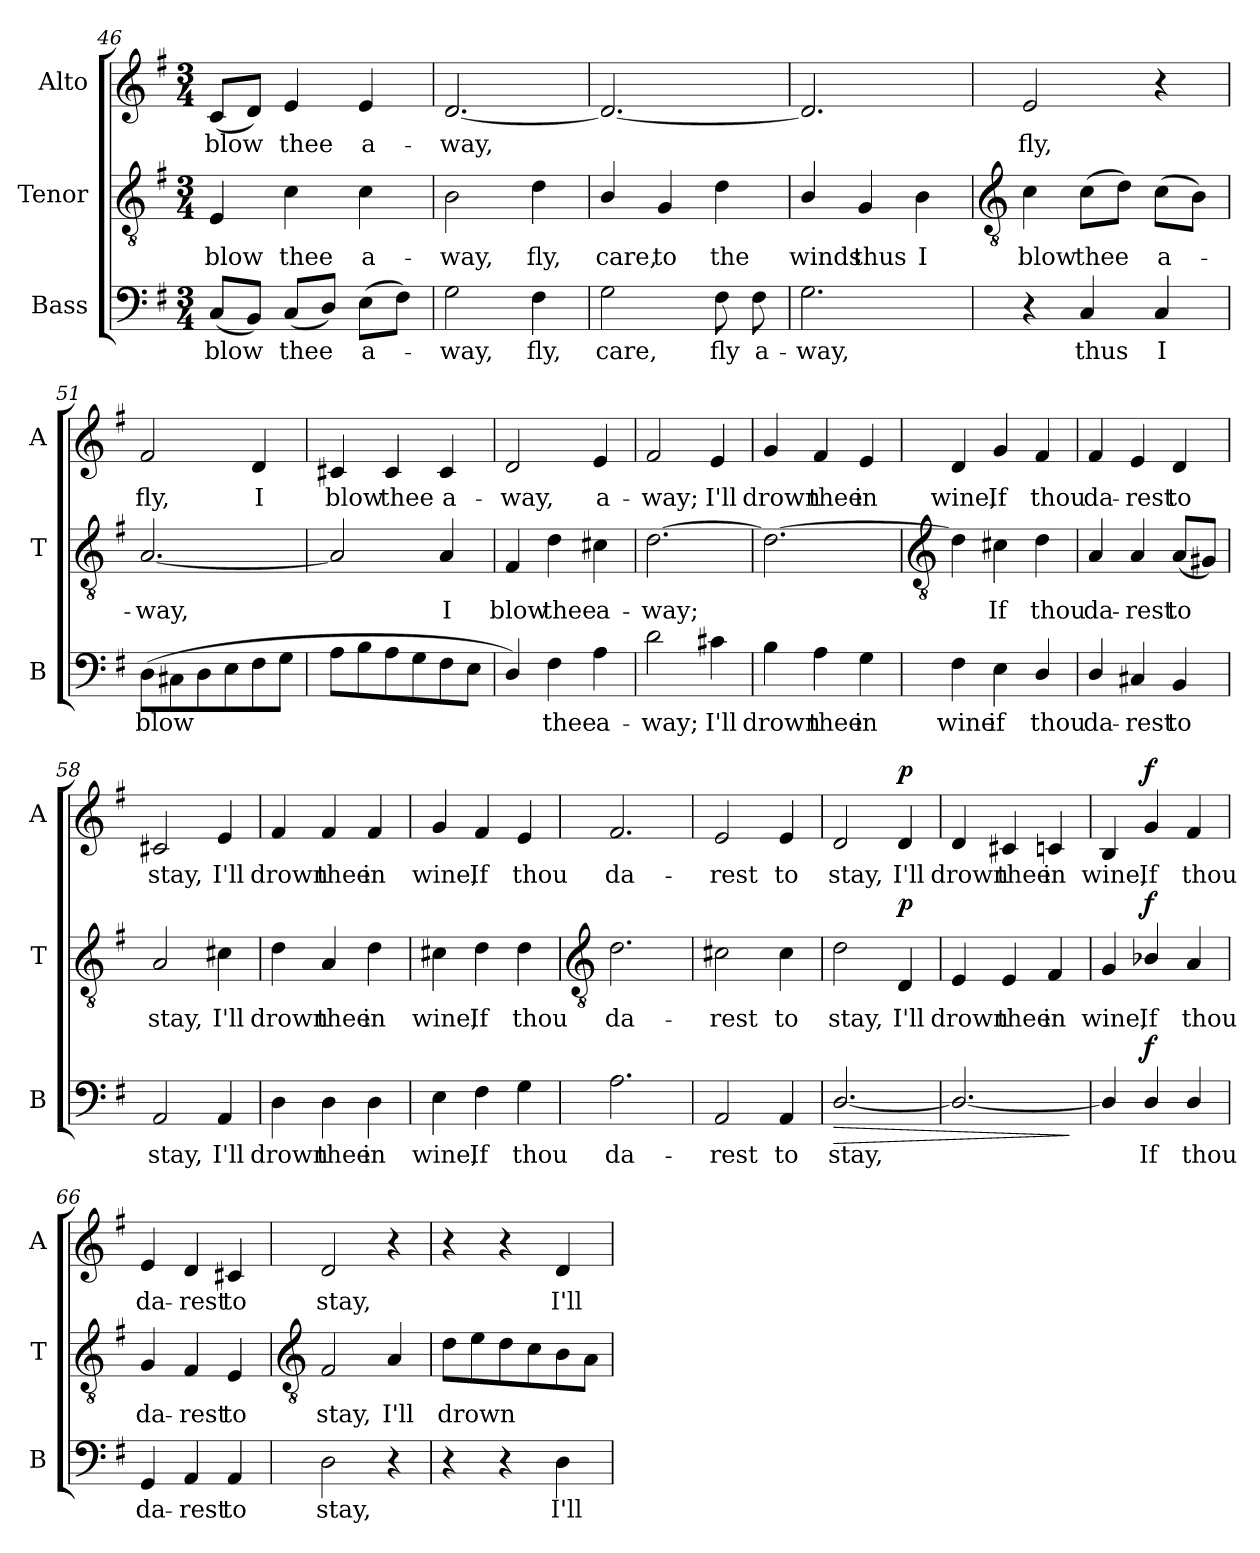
**kern	**text	**dynam	**kern	**text	**dynam	**kern	**text	**dynam
*part3	*part3	*part3	*part2	*part2	*part2	*part1	*part1	*part1
*staff3	*staff3	*staff3	*staff2	*staff2	*staff2	*staff1	*staff1	*staff1
*I"Bass	*	*	*I"Tenor	*	*	*I"Alto	*	*
*I'B	*	*	*I'T	*	*	*I'A	*	*
*clefF4	*	*	*clefGv2	*	*	*clefG2	*	*
*k[f#]	*	*	*k[f#]	*	*	*k[f#]	*	*
*G:	*	*	*G:	*	*	*G:	*	*
*M3/4	*	*	*M3/4	*	*	*M3/4	*	*
=46	=46	=46	=46	=46	=46	=46	=46	=46
!	!LO:LY:b	!	!	!LO:LY:b	!	!	!LO:LY:b	!
(<8CL	blow	.	4E	blow	.	(<8cL	blow	.
8BBJ)	.	.	.	.	.	8dJ)	.	.
!	!LO:LY:b	!	!	!LO:LY:b	!	!	!LO:LY:b	!
(<8CL	thee	.	4c	thee	.	4e	thee	.
8DJ)	.	.	.	.	.	.	.	.
!	!LO:LY:b	!	!	!LO:LY:b	!	!	!LO:LY:b	!
(>8EL	a-	.	4c	a-	.	4e	a-	.
8F#J)	.	.	.	.	.	.	.	.
=47	=47	=47	=47	=47	=47	=47	=47	=47
!	!LO:LY:b	!	!	!LO:LY:b	!	!	!LO:LY:b	!
2G	way,	.	2B	-way,	.	[2.d	-way,	.
!	!LO:LY:b	!	!	!LO:LY:b	!	!	!	!
4F#	fly,	.	4d	fly,	.	.	.	.
=48	=48	=48	=48	=48	=48	=48	=48	=48
!	!LO:LY:b	!	!	!LO:LY:b	!	!	!	!
2G	care,	.	4B/	care,	.	2.d_	.	.
!	!	!	!	!LO:LY:b	!	!	!	!
.	.	.	4G	to	.	.	.	.
!	!LO:LY:b	!	!	!LO:LY:b	!	!	!	!
8F#	fly	.	4d	the	.	.	.	.
!	!LO:LY:b	!	!	!	!	!	!	!
8F#	a-	.	.	.	.	.	.	.
=49	=49	=49	=49	=49	=49	=49	=49	=49
!	!LO:LY:b	!	!	!LO:LY:b	!	!	!	!
2.G	-way,	.	4B/	winds	.	2.d]	.	.
!	!	!	!	!LO:LY:b	!	!	!	!
.	.	.	4G	thus	.	.	.	.
!	!	!	!	!LO:LY:b	!	!	!	!
.	.	.	4B	I	.	.	.	.
!!LO:LB:g=z
=50	=50	=50	=50	=50	=50	=50	=50	=50
*	*	*	*clefGv2	*	*	*	*	*
!	!	!	!	!LO:LY:b	!	!	!LO:LY:b	!
4r	.	.	4c	blow	.	2e	fly,	.
!	!LO:LY:b	!	!	!LO:LY:b	!	!	!	!
4C	thus	.	(>8cL	thee	.	.	.	.
.	.	.	8dJ)	.	.	.	.	.
!	!LO:LY:b	!	!	!LO:LY:b	!	!	!	!
4C	I	.	(>8cL	a-	.	4r	.	.
.	.	.	8BJ)	.	.	.	.	.
=51	=51	=51	=51	=51	=51	=51	=51	=51
!	!LO:LY:b	!	!	!LO:LY:b	!	!	!LO:LY:b	!
(>8DL	blow	.	[2.A	way,	.	2f#	fly,	.
8C#X	.	.	.	.	.	.	.	.
8D	.	.	.	.	.	.	.	.
8E	.	.	.	.	.	.	.	.
!	!	!	!	!	!	!	!LO:LY:b	!
8F#	.	.	.	.	.	4d	I	.
8GJ	.	.	.	.	.	.	.	.
=52	=52	=52	=52	=52	=52	=52	=52	=52
!	!	!	!	!	!	!	!LO:LY:b	!
8AL	.	.	2A]	.	.	4c#X	blow	.
8B	.	.	.	.	.	.	.	.
!	!	!	!	!	!	!	!LO:LY:b	!
8A	.	.	.	.	.	4c#	thee	.
8G	.	.	.	.	.	.	.	.
!	!	!	!	!LO:LY:b	!	!	!LO:LY:b	!
8F#	.	.	4A	I	.	4c#	a-	.
8EJ	.	.	.	.	.	.	.	.
=53	=53	=53	=53	=53	=53	=53	=53	=53
!	!	!	!	!LO:LY:b	!	!	!LO:LY:b	!
4D/)	.	.	4F#	blow	.	2d	-way,	.
!	!LO:LY:b	!	!	!LO:LY:b	!	!	!	!
4F#	thee	.	4d	thee	.	.	.	.
!	!LO:LY:b	!	!	!LO:LY:b	!	!	!LO:LY:b	!
4A	a-	.	4c#X	a-	.	4e	a-	.
=54	=54	=54	=54	=54	=54	=54	=54	=54
!	!LO:LY:b	!	!	!LO:LY:b	!	!	!LO:LY:b	!
2d	-way;	.	[2.d	-way;	.	2f#	-way;	.
!	!LO:LY:b	!	!	!	!	!	!LO:LY:b	!
4c#X	I'll	.	.	.	.	4e	I'll	.
=55	=55	=55	=55	=55	=55	=55	=55	=55
!	!LO:LY:b	!	!	!	!	!	!LO:LY:b	!
4B	drown	.	2.d_	.	.	4g	drown	.
!	!LO:LY:b	!	!	!	!	!	!LO:LY:b	!
4A	thee	.	.	.	.	4f#	thee	.
!	!LO:LY:b	!	!	!	!	!	!LO:LY:b	!
4G	in	.	.	.	.	4e	in	.
!!LO:LB:g=z
=56	=56	=56	=56	=56	=56	=56	=56	=56
*	*	*	*clefGv2	*	*	*	*	*
!	!LO:LY:b	!	!	!	!	!	!LO:LY:b	!
4F#	wine	.	4d]	.	.	4d	wine,	.
!	!LO:LY:b	!	!	!LO:LY:b	!	!	!LO:LY:b	!
4E	if	.	4c#X	If	.	4g	If	.
!	!LO:LY:b	!	!	!LO:LY:b	!	!	!LO:LY:b	!
4D/	thou	.	4d	thou	.	4f#	thou	.
=57	=57	=57	=57	=57	=57	=57	=57	=57
!	!LO:LY:b	!	!	!LO:LY:b	!	!	!LO:LY:b	!
4D/	da-	.	4A	da-	.	4f#	da-	.
!	!LO:LY:b	!	!	!LO:LY:b	!	!	!LO:LY:b	!
4C#X	-rest	.	4A	-rest	.	4e	-rest	.
!	!LO:LY:b	!	!	!LO:LY:b	!	!	!LO:LY:b	!
4BB	to	.	(<8AL	to	.	4d	to	.
.	.	.	8G#XJ)	.	.	.	.	.
=58	=58	=58	=58	=58	=58	=58	=58	=58
!	!LO:LY:b	!	!	!LO:LY:b	!	!	!LO:LY:b	!
2AA	stay,	.	2A	stay,	.	2c#X	stay,	.
!	!LO:LY:b	!	!	!LO:LY:b	!	!	!LO:LY:b	!
4AA	I'll	.	4c#X	I'll	.	4e	I'll	.
=59	=59	=59	=59	=59	=59	=59	=59	=59
!	!LO:LY:b	!	!	!LO:LY:b	!	!	!LO:LY:b	!
4D	drown	.	4d	drown	.	4f#	drown	.
!	!LO:LY:b	!	!	!LO:LY:b	!	!	!LO:LY:b	!
4D	thee	.	4A	thee	.	4f#	thee	.
!	!LO:LY:b	!	!	!LO:LY:b	!	!	!LO:LY:b	!
4D	in	.	4d	in	.	4f#	in	.
=60	=60	=60	=60	=60	=60	=60	=60	=60
!	!LO:LY:b	!	!	!LO:LY:b	!	!	!LO:LY:b	!
4E	wine,	.	4c#X	wine,	.	4g	wine,	.
!	!LO:LY:b	!	!	!LO:LY:b	!	!	!LO:LY:b	!
4F#	If	.	4d	If	.	4f#	If	.
!	!LO:LY:b	!	!	!LO:LY:b	!	!	!LO:LY:b	!
4G	thou	.	4d	thou	.	4e	thou	.
!!LO:LB:g=z
=61	=61	=61	=61	=61	=61	=61	=61	=61
*	*	*	*clefGv2	*	*	*	*	*
!	!LO:LY:b	!	!	!LO:LY:b	!	!	!LO:LY:b	!
2.A	da-	.	2.d	da-	.	2.f#	da-	.
=62	=62	=62	=62	=62	=62	=62	=62	=62
!	!LO:LY:b	!	!	!LO:LY:b	!	!	!LO:LY:b	!
2AA	-rest	.	2c#X	-rest	.	2e	-rest	.
!	!LO:LY:b	!	!	!LO:LY:b	!	!	!LO:LY:b	!
4AA	to	.	4c#	to	.	4e	to	.
=63	=63	=63	=63	=63	=63	=63	=63	=63
!	!LO:LY:b	!LO:HP:b	!	!LO:LY:b	!	!	!LO:LY:b	!
[2.D/	stay,	>	2d	stay,	.	2d	stay,	.
!	!	!	!	!LO:LY:b	!LO:DY:b	!	!LO:LY:b	!LO:DY:b
.	.	.	4D	I'll	p	4d	I'll	p
=64	=64	=64	=64	=64	=64	=64	=64	=64
!	!	!	!	!LO:LY:b	!	!	!LO:LY:b	!
2.D/_	.	.	4E	drown	.	4d	drown	.
!	!	!	!	!LO:LY:b	!	!	!LO:LY:b	!
.	.	.	4E	thee	.	4c#X	thee	.
!	!	!	!	!LO:LY:b	!	!	!LO:LY:b	!
.	.	.	4F#	in	.	4cn	in	.
.	.	]	.	.	.	.	.	.
=65	=65	=65	=65	=65	=65	=65	=65	=65
!	!	!	!	!LO:LY:b	!	!	!LO:LY:b	!
4D/]	.	.	4G	wine,	.	4B	wine,	.
!	!LO:LY:b	!LO:DY:b	!	!LO:LY:b	!LO:DY:b	!	!LO:LY:b	!LO:DY:b
4D/	If	f	4B-X/	If	f	4g	If	f
!	!LO:LY:b	!	!	!LO:LY:b	!	!	!LO:LY:b	!
4D/	thou	.	4A	thou	.	4f#	thou	.
=66	=66	=66	=66	=66	=66	=66	=66	=66
!	!LO:LY:b	!	!	!LO:LY:b	!	!	!LO:LY:b	!
4GG	da-	.	4G	da-	.	4e	da-	.
!	!LO:LY:b	!	!	!LO:LY:b	!	!	!LO:LY:b	!
4AA	-rest	.	4F#	-rest	.	4d	-rest	.
!	!LO:LY:b	!	!	!LO:LY:b	!	!	!LO:LY:b	!
4AA	to	.	4E	to	.	4c#X	to	.
!!LO:LB:g=z
=67	=67	=67	=67	=67	=67	=67	=67	=67
*	*	*	*clefGv2	*	*	*	*	*
!	!LO:LY:b	!	!	!LO:LY:b	!	!	!LO:LY:b	!
2D	stay,	.	2F#	stay,	.	2d	stay,	.
!	!	!	!	!LO:LY:b	!	!	!	!
4r	.	.	4A	I'll	.	4r	.	.
=68	=68	=68	=68	=68	=68	=68	=68	=68
!	!	!	!	!LO:LY:b	!	!	!	!
4r	.	.	8dL	drown	.	4r	.	.
.	.	.	8e	.	.	.	.	.
4r	.	.	8d	.	.	4r	.	.
.	.	.	8c	.	.	.	.	.
!	!LO:LY:b	!	!	!	!	!	!LO:LY:b	!
4D	I'll	.	8B	.	.	4d	I'll	.
.	.	.	8AJ	.	.	.	.	.
=	=	=	=	=	=	=	=	=
*-	*-	*-	*-	*-	*-	*-	*-	*-
